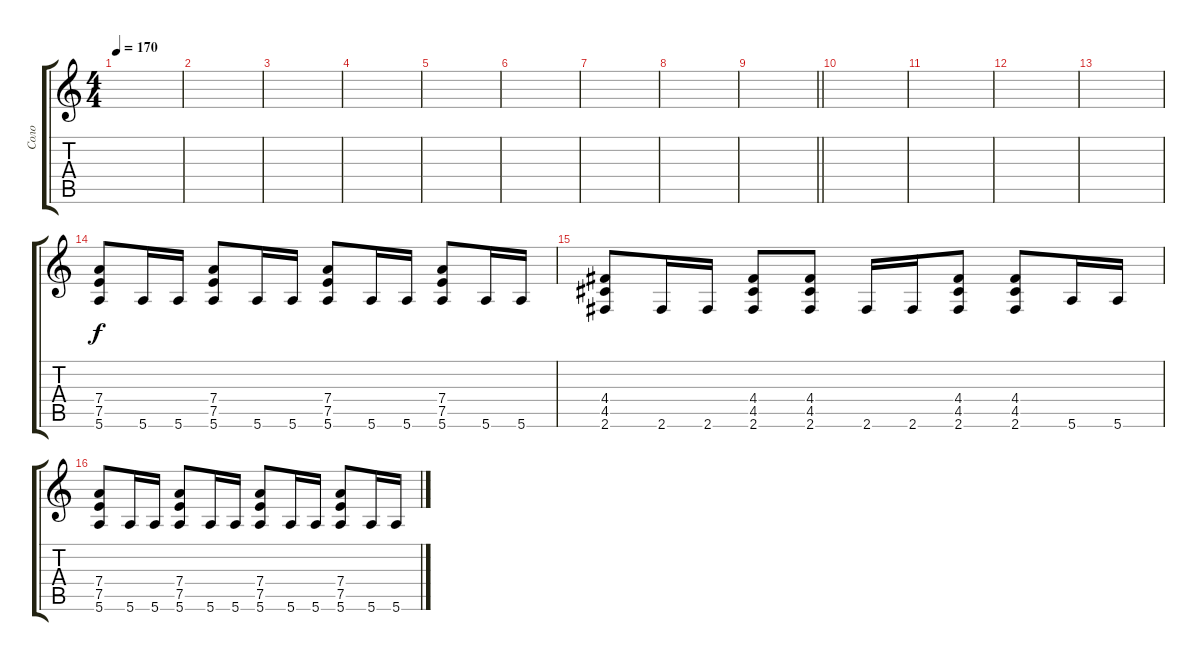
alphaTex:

\track ("Соло" "Соло") {instrument overdrivenguitar}
\staff {score tabs}
\tuning (E4 B3 G3 D3 A2 E2) {hide}
\ts (4 4)
\tempo 170
\clef g2
\ks c
|
|
|
|
|
|
|
|
\barLineRight lightlight
|
|
|
|
|
(7.4 7.5 5.6).8{volume 9 instrument distortionguitar} 5.6.16 5.6.16 (7.4 7.5 5.6).8 5.6.16 5.6.16 (7.4 7.5 5.6).8 5.6.16 5.6.16 (7.4 7.5 5.6).8 5.6.16 5.6.16 |
(4.4 4.5 2.6).8 2.6.16 2.6.16 (4.4 4.5 2.6).8 (4.4 4.5 2.6).8 2.6.16 2.6.16 (4.4 4.5 2.6).8 (4.4 4.5 2.6).8 5.6.16 5.6.16 |
(7.4 7.5 5.6).8 5.6.16 5.6.16 (7.4 7.5 5.6).8 5.6.16 5.6.16 (7.4 7.5 5.6).8 5.6.16 5.6.16 (7.4 7.5 5.6).8 5.6.16 5.6.16
